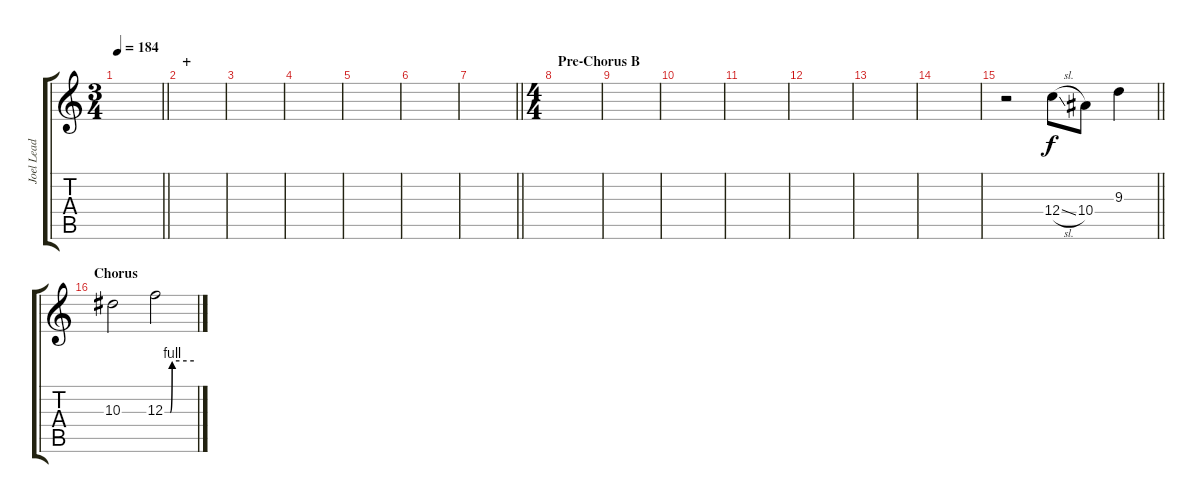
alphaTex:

\track ("Joel Lead" "Joel Lead") {instrument distortionguitar}
\staff {score tabs}
\tuning (D4 A3 F3 C3 G2 C2) {hide}
\ts (3 4)
\tempo 184
\clef g2
\barLineRight lightlight
\ks c
|
\section ("" "+")
|
|
|
|
|
\barLineRight lightlight
|
\ts (4 4)
\section ("" "Pre-Chorus B")
|
|
|
|
|
|
|
\barLineRight lightlight
r.2 12.4{sl}.8 10.4.8 9.3.4 |
\section ("" "Chorus")
10.3.2 12.3{be (custom 0 0 11 0 15 4 60 4)}.2
